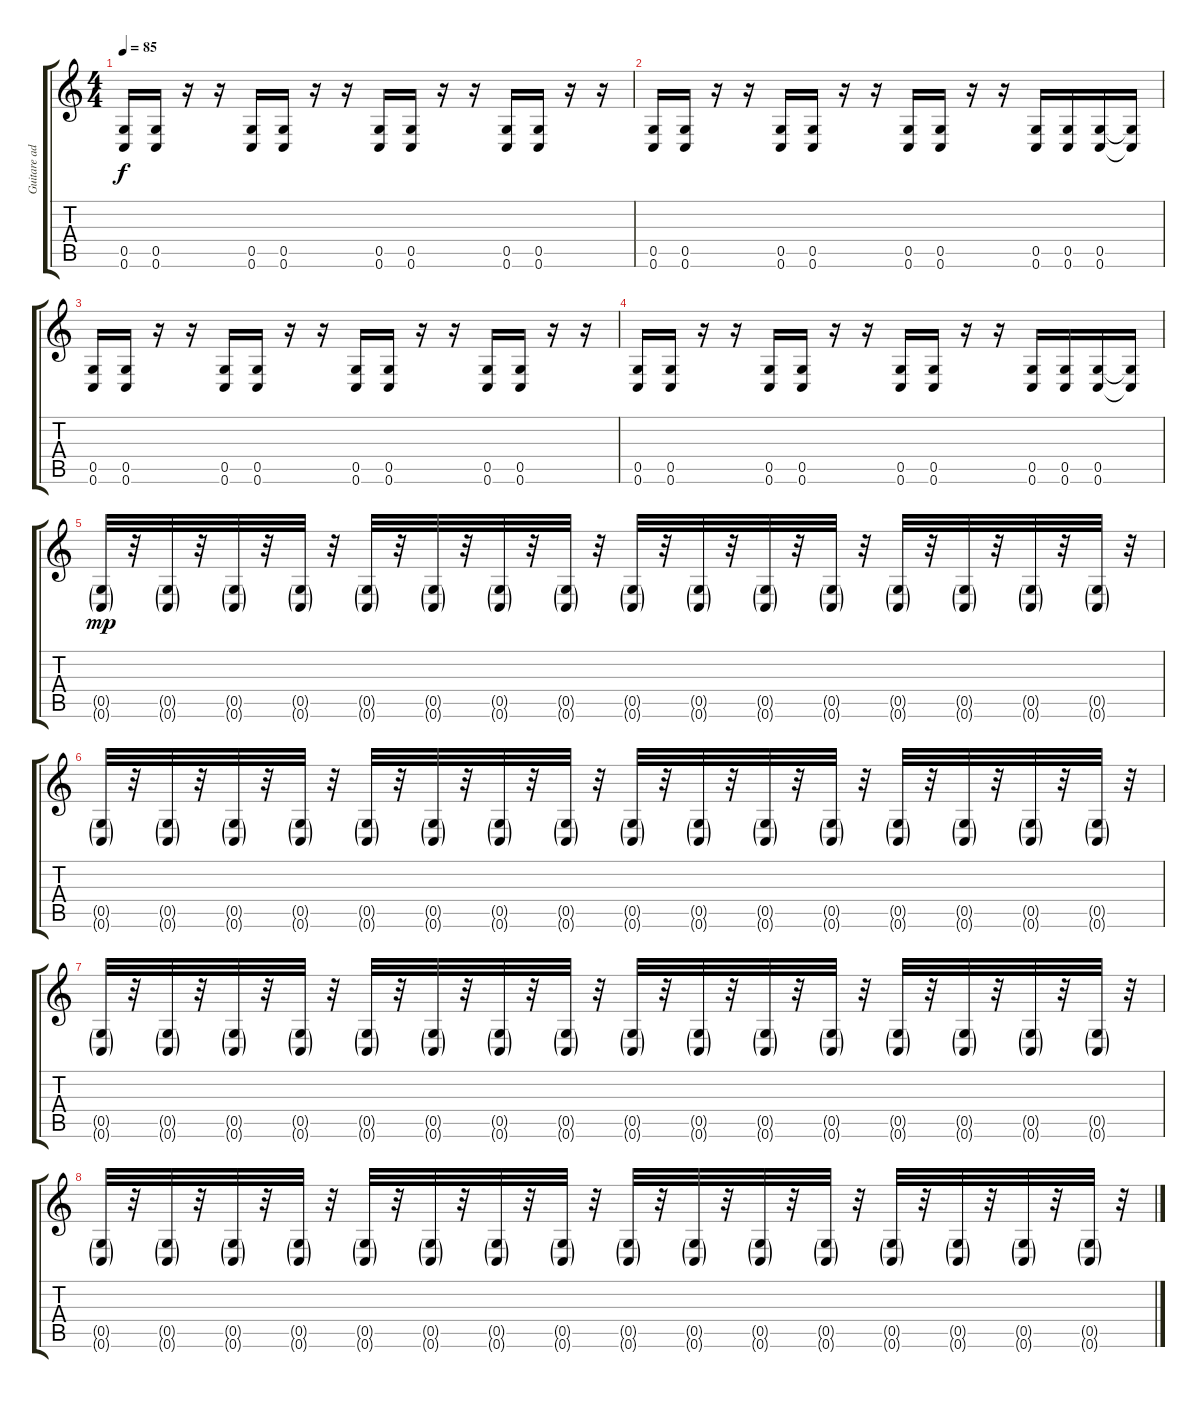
\track ("Guitare additionnelle" "Guitare ad") {instrument distortionguitar}
\staff {score tabs}
\tuning (D4 A3 F3 C3 G2 C2) {hide}
\ts (4 4)
\tempo 85
\clef g2
\ks c
(0.5 0.6).16{dy f} (0.5 0.6).16 r.16 r.16 (0.5 0.6).16 (0.5 0.6).16 r.16 r.16 (0.5 0.6).16 (0.5 0.6).16 r.16 r.16 (0.5 0.6).16 (0.5 0.6).16 r.16 r.16 |
(0.5 0.6).16 (0.5 0.6).16 r.16 r.16 (0.5 0.6).16 (0.5 0.6).16 r.16 r.16 (0.5 0.6).16 (0.5 0.6).16 r.16 r.16 (0.5 0.6).16 (0.5 0.6).16 (0.5 0.6).16 (0.5{t} 0.6{t}).16 |
(0.5 0.6).16 (0.5 0.6).16 r.16 r.16 (0.5 0.6).16 (0.5 0.6).16 r.16 r.16 (0.5 0.6).16 (0.5 0.6).16 r.16 r.16 (0.5 0.6).16 (0.5 0.6).16 r.16 r.16 |
(0.5 0.6).16 (0.5 0.6).16 r.16 r.16 (0.5 0.6).16 (0.5 0.6).16 r.16 r.16 (0.5 0.6).16 (0.5 0.6).16 r.16 r.16 (0.5 0.6).16 (0.5 0.6).16 (0.5 0.6).16 (0.5{t} 0.6{t}).16 |
(0.5{g} 0.6{g}).32{dy mp} r.32 (0.5{g} 0.6{g}).32 r.32 (0.5{g} 0.6{g}).32 r.32 (0.5{g} 0.6{g}).32 r.32 (0.5{g} 0.6{g}).32 r.32 (0.5{g} 0.6{g}).32 r.32 (0.5{g} 0.6{g}).32 r.32 (0.5{g} 0.6{g}).32 r.32 (0.5{g} 0.6{g}).32 r.32 (0.5{g} 0.6{g}).32 r.32 (0.5{g} 0.6{g}).32 r.32 (0.5{g} 0.6{g}).32 r.32 (0.5{g} 0.6{g}).32 r.32 (0.5{g} 0.6{g}).32 r.32 (0.5{g} 0.6{g}).32 r.32 (0.5{g} 0.6{g}).32 r.32 |
(0.5{g} 0.6{g}).32 r.32 (0.5{g} 0.6{g}).32 r.32 (0.5{g} 0.6{g}).32 r.32 (0.5{g} 0.6{g}).32 r.32 (0.5{g} 0.6{g}).32 r.32 (0.5{g} 0.6{g}).32 r.32 (0.5{g} 0.6{g}).32 r.32 (0.5{g} 0.6{g}).32 r.32 (0.5{g} 0.6{g}).32 r.32 (0.5{g} 0.6{g}).32 r.32 (0.5{g} 0.6{g}).32 r.32 (0.5{g} 0.6{g}).32 r.32 (0.5{g} 0.6{g}).32 r.32 (0.5{g} 0.6{g}).32 r.32 (0.5{g} 0.6{g}).32 r.32 (0.5{g} 0.6{g}).32 r.32 |
(0.5{g} 0.6{g}).32 r.32 (0.5{g} 0.6{g}).32 r.32 (0.5{g} 0.6{g}).32 r.32 (0.5{g} 0.6{g}).32 r.32 (0.5{g} 0.6{g}).32 r.32 (0.5{g} 0.6{g}).32 r.32 (0.5{g} 0.6{g}).32 r.32 (0.5{g} 0.6{g}).32 r.32 (0.5{g} 0.6{g}).32 r.32 (0.5{g} 0.6{g}).32 r.32 (0.5{g} 0.6{g}).32 r.32 (0.5{g} 0.6{g}).32 r.32 (0.5{g} 0.6{g}).32 r.32 (0.5{g} 0.6{g}).32 r.32 (0.5{g} 0.6{g}).32 r.32 (0.5{g} 0.6{g}).32 r.32 |
(0.5{g} 0.6{g}).32 r.32 (0.5{g} 0.6{g}).32 r.32 (0.5{g} 0.6{g}).32 r.32 (0.5{g} 0.6{g}).32 r.32 (0.5{g} 0.6{g}).32 r.32 (0.5{g} 0.6{g}).32 r.32 (0.5{g} 0.6{g}).32 r.32 (0.5{g} 0.6{g}).32 r.32 (0.5{g} 0.6{g}).32 r.32 (0.5{g} 0.6{g}).32 r.32 (0.5{g} 0.6{g}).32 r.32 (0.5{g} 0.6{g}).32 r.32 (0.5{g} 0.6{g}).32 r.32 (0.5{g} 0.6{g}).32 r.32 (0.5{g} 0.6{g}).32 r.32 (0.5{g} 0.6{g}).32 r.32
